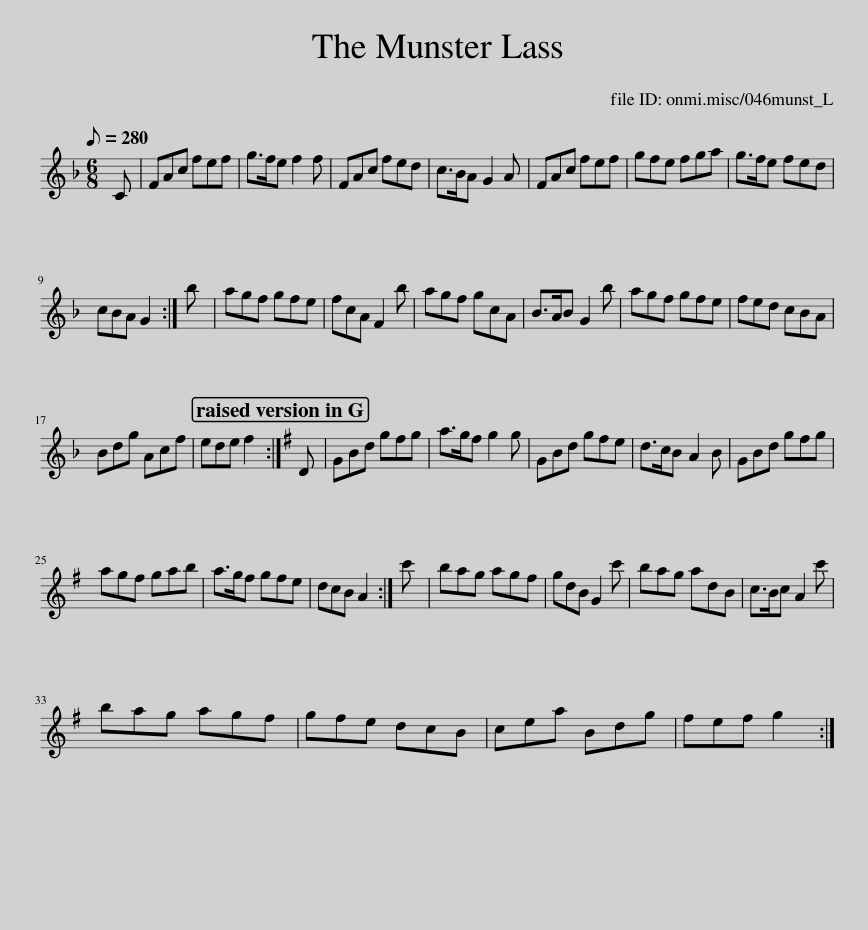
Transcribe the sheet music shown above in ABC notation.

X:1
L:1/8
Q:1/8=280
M:6/8
I:linebreak $
K:F
V:1 treble
V:1
 C | FAc fef | g>fe f2 f | FAc fed | c>BA G2 A | %5
 FAc fef | gfe fga | g>fe fed |$ cBA G2 :| b | %10
 agf gfe | fcA F2 b | agf gcA | B>AB G2 b | agf gfe | %15
 fed cBA |$ Bdg Acf | ede f2 :|[K:G] D | GBd gfg | %20
 a>gf g2 g | GBd gfe | d>cB A2 B | GBd gfg |$ agf gab | %25
 a>gf gfe | dcB A2 :| c' | bag agf | gdB G2 c' | %30
 bag adB | c>Bc A2 c' |$ bag agf | gfe dcB | cea Bdg | %35
 fef g2 :| %36
